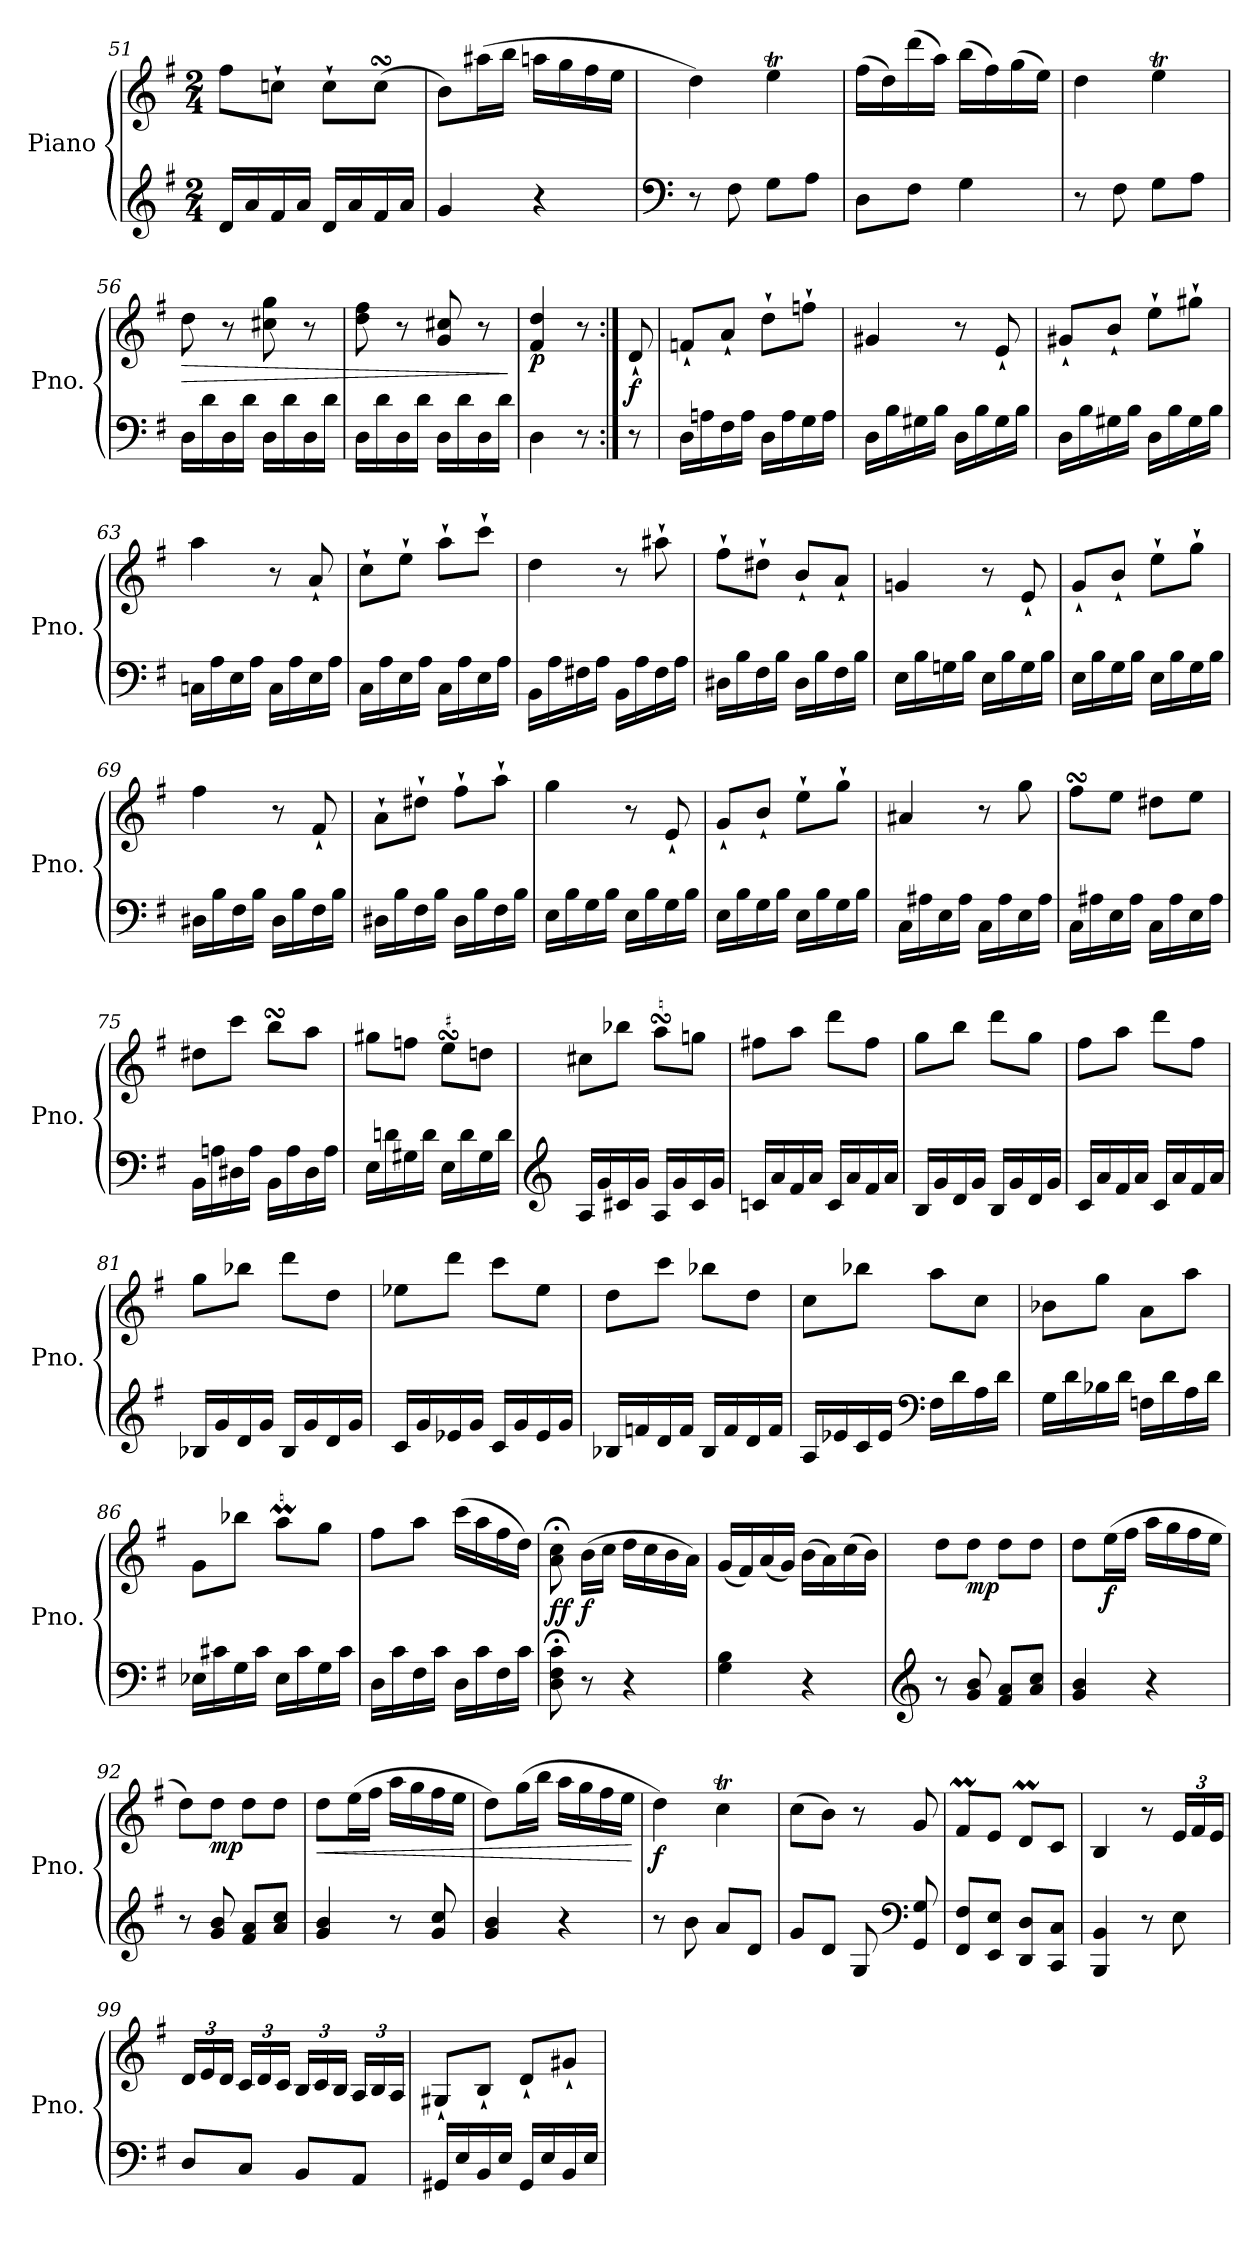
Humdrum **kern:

**kern	**kern	**dynam
*part1	*part1	*part1
*staff2	*staff1	*staff1/2
*I"Piano	*	*
*I'Pno.	*	*
*clefG2	*clefG2	*
*k[f#]	*k[f#]	*
*M2/4	*M2/4	*
=51	=51	=51
16d/LL	8ff#\L	.
16a/	.	.
16f#/	8ccn`\J	.
16a/JJ	.	.
16d/LL	8cc`\L	.
16a/	.	.
16f#/	(8ccsSSs\J	.
16a/JJ	.	.
!!LO:LB:g=z
=52	=52	=52
4g/	8b\L)	.
.	(16aa#X\L	.
.	16bb\JJ	.
4r	16aan\LL	.
.	16gg\	.
.	16ff#\	.
.	16ee\JJ	.
=53	=53	=53
*clefF4	*	*
8r	4dd\)	.
8F#\	.	.
8G\L	4eeT\	.
8A\J	.	.
=54	=54	=54
8D\L	(16ff#\LL	.
.	16dd\)	.
8F#\J	(16ddd\	.
.	16aa\JJ)	.
4G\	(16bb\LL	.
.	16ff#\)	.
.	(16gg\	.
.	16ee\JJ)	.
=55	=55	=55
8r	4dd\	.
8F#\	.	.
8G\L	4eeT\	.
8A\J	.	.
=56	=56	=56
!	!	!LO:HP:b
16D\LL	8dd\	>
16d\	.	.
16D\	8r	.
16d\JJ	.	.
16D\LL	8cc#X\ 8gg\	.
16d\	.	.
16D\	8r	.
16d\JJ	.	.
=57	=57	=57
16D\LL	8dd\ 8ff#\	.
16d\	.	.
16D\	8r	.
16d\JJ	.	.
16D\LL	8g/ 8cc#X/	.
16d\	.	.
16D\	8r	.
16d\JJ	.	.
.	.	]
=58	=58	=58
!	!	!LO:DY:b
4D\	4f#/ 4dd/	p
8r	8r	.
=59:|!	=59:|!	=59:|!
!	!	!LO:DY:b
8r	8d`/	f
!!LO:PB:g=z
=60	=60	=60
16D\LL	8fn`/L	.
16An\	.	.
16F#\	8a`/J	.
16A\JJ	.	.
16D\LL	8dd`\L	.
16A\	.	.
16G\	8ffn`\J	.
16A\JJ	.	.
=61	=61	=61
16D\LL	4g#X/	.
16B\	.	.
16G#X\	.	.
16B\JJ	.	.
16D\LL	8r	.
16B\	.	.
16G#\	8e`/	.
16B\JJ	.	.
=62	=62	=62
16D\LL	8g#X`/L	.
16B\	.	.
16G#X\	8b`/J	.
16B\JJ	.	.
16D\LL	8ee`\L	.
16B\	.	.
16G#\	8gg#X`\J	.
16B\JJ	.	.
=63	=63	=63
16Cn\LL	4aa\	.
16A\	.	.
16E\	.	.
16A\JJ	.	.
16C\LL	8r	.
16A\	.	.
16E\	8a`/	.
16A\JJ	.	.
=64	=64	=64
16C\LL	8cc`\L	.
16A\	.	.
16E\	8ee`\J	.
16A\JJ	.	.
16C\LL	8aa`\L	.
16A\	.	.
16E\	8ccc`\J	.
16A\JJ	.	.
=65	=65	=65
16BB\LL	4dd\	.
16A\	.	.
16F#X\	.	.
16A\JJ	.	.
16BB\LL	8r	.
16A\	.	.
16F#\	8aa#X`\	.
16A\JJ	.	.
!!LO:LB:g=z
=66	=66	=66
16D#X\LL	8ff#`\L	.
16B\	.	.
16F#\	8dd#X`\J	.
16B\JJ	.	.
16D#\LL	8b`/L	.
16B\	.	.
16F#\	8a`/J	.
16B\JJ	.	.
=67	=67	=67
16E\LL	4gn/	.
16B\	.	.
16Gn\	.	.
16B\JJ	.	.
16E\LL	8r	.
16B\	.	.
16G\	8e`/	.
16B\JJ	.	.
=68	=68	=68
16E\LL	8g`/L	.
16B\	.	.
16G\	8b`/J	.
16B\JJ	.	.
16E\LL	8ee`\L	.
16B\	.	.
16G\	8gg`\J	.
16B\JJ	.	.
=69	=69	=69
16D#X\LL	4ff#\	.
16B\	.	.
16F#\	.	.
16B\JJ	.	.
16D#\LL	8r	.
16B\	.	.
16F#\	8f#`/	.
16B\JJ	.	.
=70	=70	=70
16D#X\LL	8a`\L	.
16B\	.	.
16F#\	8dd#X`\J	.
16B\JJ	.	.
16D#\LL	8ff#`\L	.
16B\	.	.
16F#\	8aa`\J	.
16B\JJ	.	.
=71	=71	=71
16E\LL	4gg\	.
16B\	.	.
16G\	.	.
16B\JJ	.	.
16E\LL	8r	.
16B\	.	.
16G\	8e`/	.
16B\JJ	.	.
!!LO:LB:g=z
=72	=72	=72
16E\LL	8g`/L	.
16B\	.	.
16G\	8b`/J	.
16B\JJ	.	.
16E\LL	8ee`\L	.
16B\	.	.
16G\	8gg`\J	.
16B\JJ	.	.
=73	=73	=73
16C\LL	4a#X/	.
16A#X\	.	.
16E\	.	.
16A#\JJ	.	.
16C\LL	8r	.
16A#\	.	.
16E\	8gg\	.
16A#\JJ	.	.
=74	=74	=74
16C\LL	8ff#sSsS\L	.
16A#X\	.	.
16E\	8ee\J	.
16A#\JJ	.	.
16C\LL	8dd#X\L	.
16A#\	.	.
16E\	8ee\J	.
16A#\JJ	.	.
=75	=75	=75
16BB\LL	8dd#X\L	.
16An\	.	.
16D#X\	8ccc\J	.
16A\JJ	.	.
16BB\LL	8bbsSsS\L	.
16A\	.	.
16D#\	8aa\J	.
16A\JJ	.	.
=76	=76	=76
16E\LL	8gg#X\L	.
16dn\	.	.
16G#X\	8ffn\J	.
16d\JJ	.	.
16E\LL	8eesSSS\L	.
16d\	.	.
16G#\	8ddn\J	.
16d\JJ	.	.
=77	=77	=77
*clefG2	*	*
16A/LL	8cc#X\L	.
16g/	.	.
16c#X/	8bb-X\J	.
16g/JJ	.	.
16A/LL	8aasSSS\L	.
16g/	.	.
16c#/	8ggn\J	.
16g/JJ	.	.
!!LO:LB:g=z
=78	=78	=78
16cn/LL	8ff#X\L	.
16a/	.	.
16f#/	8aa\J	.
16a/JJ	.	.
16c/LL	8ddd\L	.
16a/	.	.
16f#/	8ff#\J	.
16a/JJ	.	.
=79	=79	=79
16B/LL	8gg\L	.
16g/	.	.
16d/	8bb\J	.
16g/JJ	.	.
16B/LL	8ddd\L	.
16g/	.	.
16d/	8gg\J	.
16g/JJ	.	.
=80	=80	=80
16c/LL	8ff#\L	.
16a/	.	.
16f#/	8aa\J	.
16a/JJ	.	.
16c/LL	8ddd\L	.
16a/	.	.
16f#/	8ff#\J	.
16a/JJ	.	.
=81	=81	=81
16B-X/LL	8gg\L	.
16g/	.	.
16d/	8bb-X\J	.
16g/JJ	.	.
16B-/LL	8ddd\L	.
16g/	.	.
16d/	8dd\J	.
16g/JJ	.	.
=82	=82	=82
16c/LL	8ee-X\L	.
16g/	.	.
16e-X/	8ddd\J	.
16g/JJ	.	.
16c/LL	8ccc\L	.
16g/	.	.
16e-/	8ee-\J	.
16g/JJ	.	.
=83	=83	=83
16B-X/LL	8dd\L	.
16fn/	.	.
16d/	8ccc\J	.
16f/JJ	.	.
16B-/LL	8bb-X\L	.
16f/	.	.
16d/	8dd\J	.
16f/JJ	.	.
!!LO:PB:g=z
=84	=84	=84
16A/LL	8cc\L	.
16e-X/	.	.
16c/	8bb-X\J	.
16e-/JJ	.	.
*clefF4	*	*
16F#\LL	8aa\L	.
16d\	.	.
16A\	8cc\J	.
16d\JJ	.	.
=85	=85	=85
16G\LL	8b-X\L	.
16d\	.	.
16B-X\	8gg\J	.
16d\JJ	.	.
16Fn\LL	8a\L	.
16d\	.	.
16A\	8aa\J	.
16d\JJ	.	.
=86	=86	=86
16E-X\LL	8g\L	.
16c#X\	.	.
16G\	8bb-X\J	.
16c#\JJ	.	.
16E-\LL	8aaM\L	.
16c#\	.	.
16G\	8gg\J	.
16c#\JJ	.	.
=87	=87	=87
16D\LL	8ff#\L	.
16c\	.	.
16F#\	8aa\J	.
16c\JJ	.	.
*	*MM70	*
16D\LL	(16ccc\LL	.
16c\	16aa\	.
16F#\	16ff#\	.
16c\JJ	16dd\JJ)	.
=88	=88	=88
!	!	!LO:DY:b
8D\;< 8F#\;< 8c\;<	8a\;< 8cc\;<	ff
!	!	!LO:DY:b
8r	(16b\LL	f
.	16cc\JJ	.
*	*MM90	*
4r	16dd\LL	.
.	16cc\	.
.	16b\	.
.	16a\JJ)	.
=89	=89	=89
*	*MM110	*
4G\ 4B\	(16g/LL	.
.	16f#/)	.
.	(16a/	.
.	16g/JJ)	.
4r	(16b\LL	.
.	16a\)	.
.	(16cc\	.
.	16b\JJ)	.
!!LO:LB:g=z
=90	=90	=90
*clefG2	*	*
8r	8dd\L	.
!	!	!LO:DY:b
8g/ 8b/	8dd\J	mp
8f#/ 8a/L	8dd\L	.
8a/ 8cc/J	8dd\J	.
=91	=91	=91
4g/ 4b/	8dd\L	.
!	!	!LO:DY:b
.	(16ee\L	f
.	16ff#\JJ	.
4r	16aa\LL	.
.	16gg\	.
.	16ff#\	.
.	16ee\JJ	.
=92	=92	=92
8r	8dd\L)	.
!	!	!LO:DY:b
8g/ 8b/	8dd\J	mp
8f#/ 8a/L	8dd\L	.
8a/ 8cc/J	8dd\J	.
=93	=93	=93
!	!	!LO:HP:b
4g/ 4b/	8dd\L	<
.	(16ee\L	.
.	16ff#\JJ	.
8r	16aa\LL	.
.	16gg\	.
8g/ 8cc/	16ff#\	.
.	16ee\JJ	.
=94	=94	=94
4g/ 4b/	8dd\L)	.
.	(16gg\L	.
.	16bb\JJ	.
4r	16aa\LL	.
.	16gg\	.
.	16ff#\	.
.	16ee\JJ	.
.	.	[
=95	=95	=95
!	!	!LO:DY:b
8r	4dd\)	f
8b\	.	.
8a/L	4ccT\	.
8d/J	.	.
=96	=96	=96
8g/L	(8cc\L	.
8d/J	8b\J)	.
8G/	8r	.
*clefF4	*	*
8GG/ 8G/	8g/	.
!!LO:LB:g=z
=97	=97	=97
8FF#/ 8F#/L	8f#m/L	.
8EE/ 8E/J	8e/J	.
8DD/ 8D/L	8dM/L	.
8CC/ 8C/J	8c/J	.
=98	=98	=98
4BBB/ 4BB/	4B/	.
8r	8r	.
*	*Xbrackettup	*
8E\	24e/LL	.
.	24f#/	.
.	24e/JJ	.
=99	=99	=99
8D/L	24d/LL	.
.	24e/	.
.	24d/JJ	.
8C/J	24c/LL	.
.	24d/	.
.	24c/JJ	.
8BB/L	24B/LL	.
.	24c/	.
.	24B/JJ	.
8AA/J	24A/LL	.
.	24B/	.
.	24A/JJ	.
=100	=100	=100
16GG#X/LL	8G#X`/L	.
16E/	.	.
16BB/	8B`/J	.
16E/JJ	.	.
16GG#/LL	8d`/L	.
16E/	.	.
16BB/	8g#X`/J	.
16E/JJ	.	.
=	=	=
*-	*-	*-
